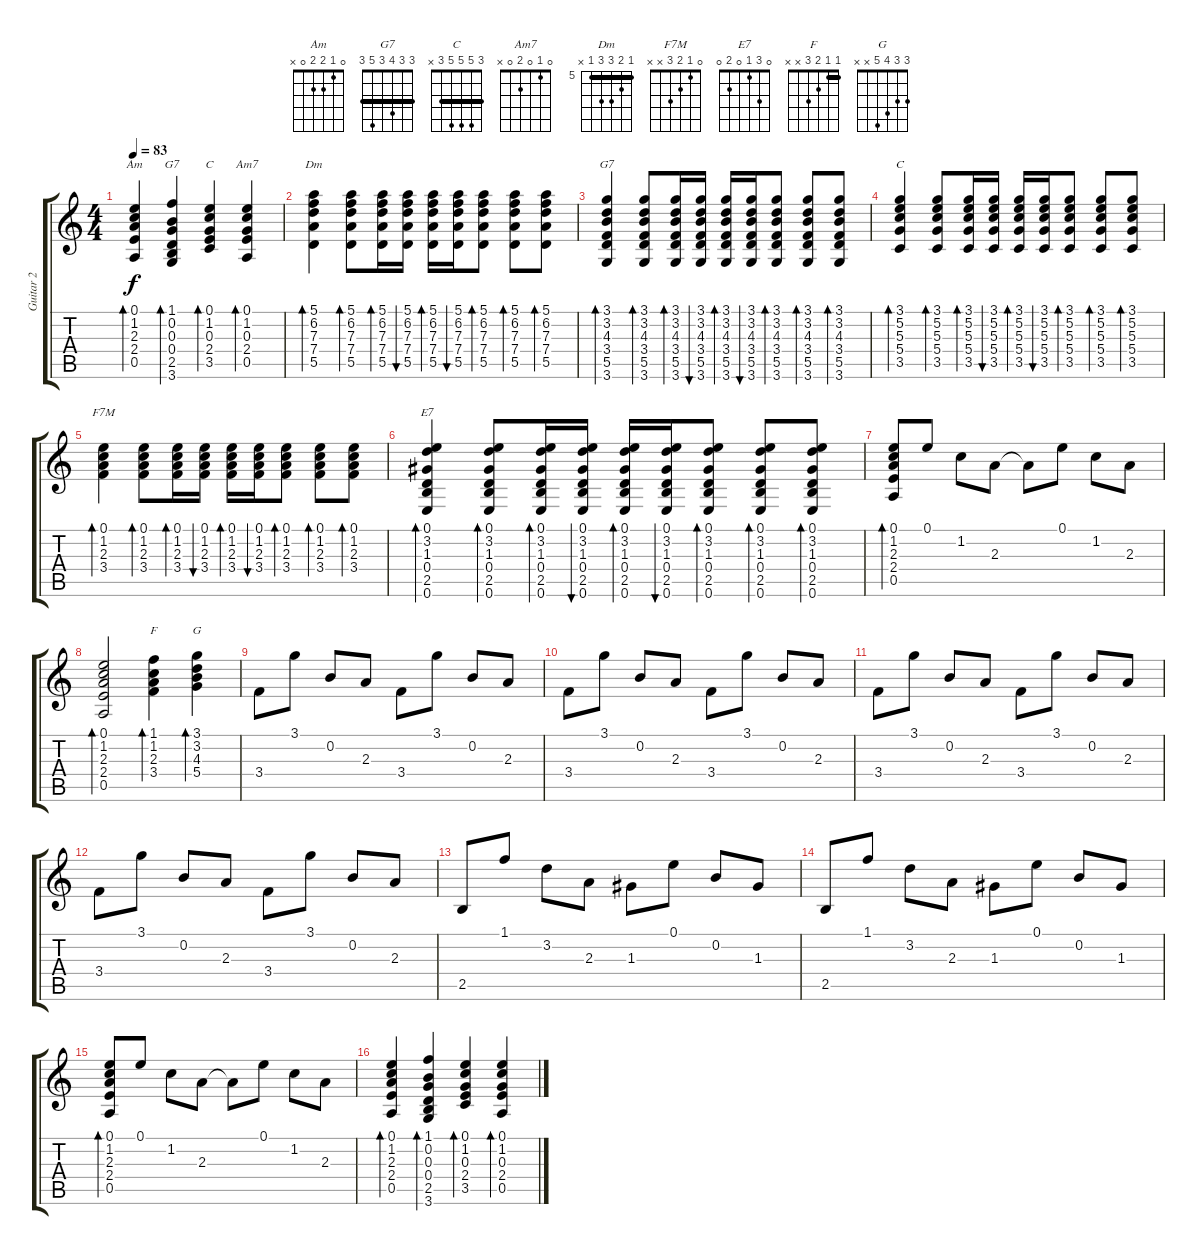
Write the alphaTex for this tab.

\track ("Guitar 2" "Guitar 2") {instrument acousticguitarsteel}
\staff {score tabs}
\tuning (E4 B3 G3 D3 A2 E2) {hide}
\chord ("Am" 0 1 2 2 0 x)
\chord ("G7" 1 0 0 0 2 3)
\chord ("C" 0 1 0 2 3 x)
\chord ("Am7" 0 1 0 2 0 x)
\chord ("Dm" 5 6 7 7 5 x) {firstfret 5 barre 5}
\chord ("G7" 3 3 4 3 5 3) {barre 3}
\chord ("C" 3 5 5 5 3 x) {barre 3}
\chord ("F7M" 0 1 2 3 x x)
\chord ("E7" 0 3 1 0 2 0)
\chord ("F" 1 1 2 3 x x) {barre 1}
\chord ("G" 3 3 4 5 x x)
\ts (4 4)
\tempo 83
\clef g2
\ks c
(0.1 1.2 2.3 2.4 0.5).4{bd 60 ch "Am" dy f} (1.1 0.2 0.3 0.4 2.5 3.6).4{bd 60 ch "G7"} (0.1 1.2 0.3 2.4 3.5).4{bd 60 ch "C"} (0.1 1.2 0.3 2.4 0.5).4{bd 60 ch "Am7"} |
(5.1 6.2 7.3 7.4 5.5).4{bd 60 ch "Dm"} (5.1 6.2 7.3 7.4 5.5).8{bd 60} (5.1 6.2 7.3 7.4 5.5).16{bd 60} (5.1 6.2 7.3 7.4 5.5).16{bu 60} (5.1 6.2 7.3 7.4 5.5).16{bd 60} (5.1 6.2 7.3 7.4 5.5).16{bu 60} (5.1 6.2 7.3 7.4 5.5).8{bd 60} (5.1 6.2 7.3 7.4 5.5).8{bd 60} (5.1 6.2 7.3 7.4 5.5).8{bd 60} |
(3.1 3.2 4.3 3.4 5.5 3.6).4{bd 60 ch "G7"} (3.1 3.2 4.3 3.4 5.5 3.6).8{bd 60} (3.1 3.2 4.3 3.4 5.5 3.6).16{bd 60} (3.1 3.2 4.3 3.4 5.5 3.6).16{bu 60} (3.1 3.2 4.3 3.4 5.5 3.6).16{bd 60} (3.1 3.2 4.3 3.4 5.5 3.6).16{bu 60} (3.1 3.2 4.3 3.4 5.5 3.6).8{bd 60} (3.1 3.2 4.3 3.4 5.5 3.6).8{bd 60} (3.1 3.2 4.3 3.4 5.5 3.6).8{bd 60} |
(3.1 5.2 5.3 5.4 3.5).4{bd 60 ch "C"} (3.1 5.2 5.3 5.4 3.5).8{bd 60} (3.1 5.2 5.3 5.4 3.5).16{bd 60} (3.1 5.2 5.3 5.4 3.5).16{bu 60} (3.1 5.2 5.3 5.4 3.5).16{bd 60} (3.1 5.2 5.3 5.4 3.5).16{bu 60} (3.1 5.2 5.3 5.4 3.5).8{bd 60} (3.1 5.2 5.3 5.4 3.5).8{bd 60} (3.1 5.2 5.3 5.4 3.5).8{bd 60} |
(0.1 1.2 2.3 3.4).4{bd 60 ch "F7M"} (0.1 1.2 2.3 3.4).8{bd 60} (0.1 1.2 2.3 3.4).16{bd 60} (0.1 1.2 2.3 3.4).16{bu 60} (0.1 1.2 2.3 3.4).16{bd 60} (0.1 1.2 2.3 3.4).16{bu 60} (0.1 1.2 2.3 3.4).8{bd 60} (0.1 1.2 2.3 3.4).8{bd 60} (0.1 1.2 2.3 3.4).8{bd 60} |
(0.1 3.2 1.3 0.4 2.5 0.6).4{bd 60 ch "E7"} (0.1 3.2 1.3 0.4 2.5 0.6).8{bd 60} (0.1 3.2 1.3 0.4 2.5 0.6).16{bd 60} (0.1 3.2 1.3 0.4 2.5 0.6).16{bu 60} (0.1 3.2 1.3 0.4 2.5 0.6).16{bd 60} (0.1 3.2 1.3 0.4 2.5 0.6).16{bu 60} (0.1 3.2 1.3 0.4 2.5 0.6).8{bd 60} (0.1 3.2 1.3 0.4 2.5 0.6).8{bd 60} (0.1 3.2 1.3 0.4 2.5 0.6).8{bd 60} |
(0.1 1.2 2.3 2.4 0.5).8{bd 60} 0.1.8 1.2.8 2.3.8 2.3{t}.8 0.1.8 1.2.8 2.3.8 |
(0.1 1.2 2.3 2.4 0.5).2{bd 60} (1.1 1.2 2.3 3.4).4{bd 60 ch "F"} (3.1 3.2 4.3 5.4).4{bd 60 ch "G"} |
3.4.8 3.1.8 0.2.8 2.3.8 3.4.8 3.1.8 0.2.8 2.3.8 |
3.4.8 3.1.8 0.2.8 2.3.8 3.4.8 3.1.8 0.2.8 2.3.8 |
3.4.8 3.1.8 0.2.8 2.3.8 3.4.8 3.1.8 0.2.8 2.3.8 |
3.4.8 3.1.8 0.2.8 2.3.8 3.4.8 3.1.8 0.2.8 2.3.8 |
2.5.8 1.1.8 3.2.8 2.3.8 1.3.8 0.1.8 0.2.8 1.3.8 |
2.5.8 1.1.8 3.2.8 2.3.8 1.3.8 0.1.8 0.2.8 1.3.8 |
(0.1 1.2 2.3 2.4 0.5).8{bd 60} 0.1.8 1.2.8 2.3.8 2.3{t}.8 0.1.8 1.2.8 2.3.8 |
(0.1 1.2 2.3 2.4 0.5).4{bd 60} (1.1 0.2 0.3 0.4 2.5 3.6).4{bd 60} (0.1 1.2 0.3 2.4 3.5).4{bd 60} (0.1 1.2 0.3 2.4 0.5).4{bd 60}
